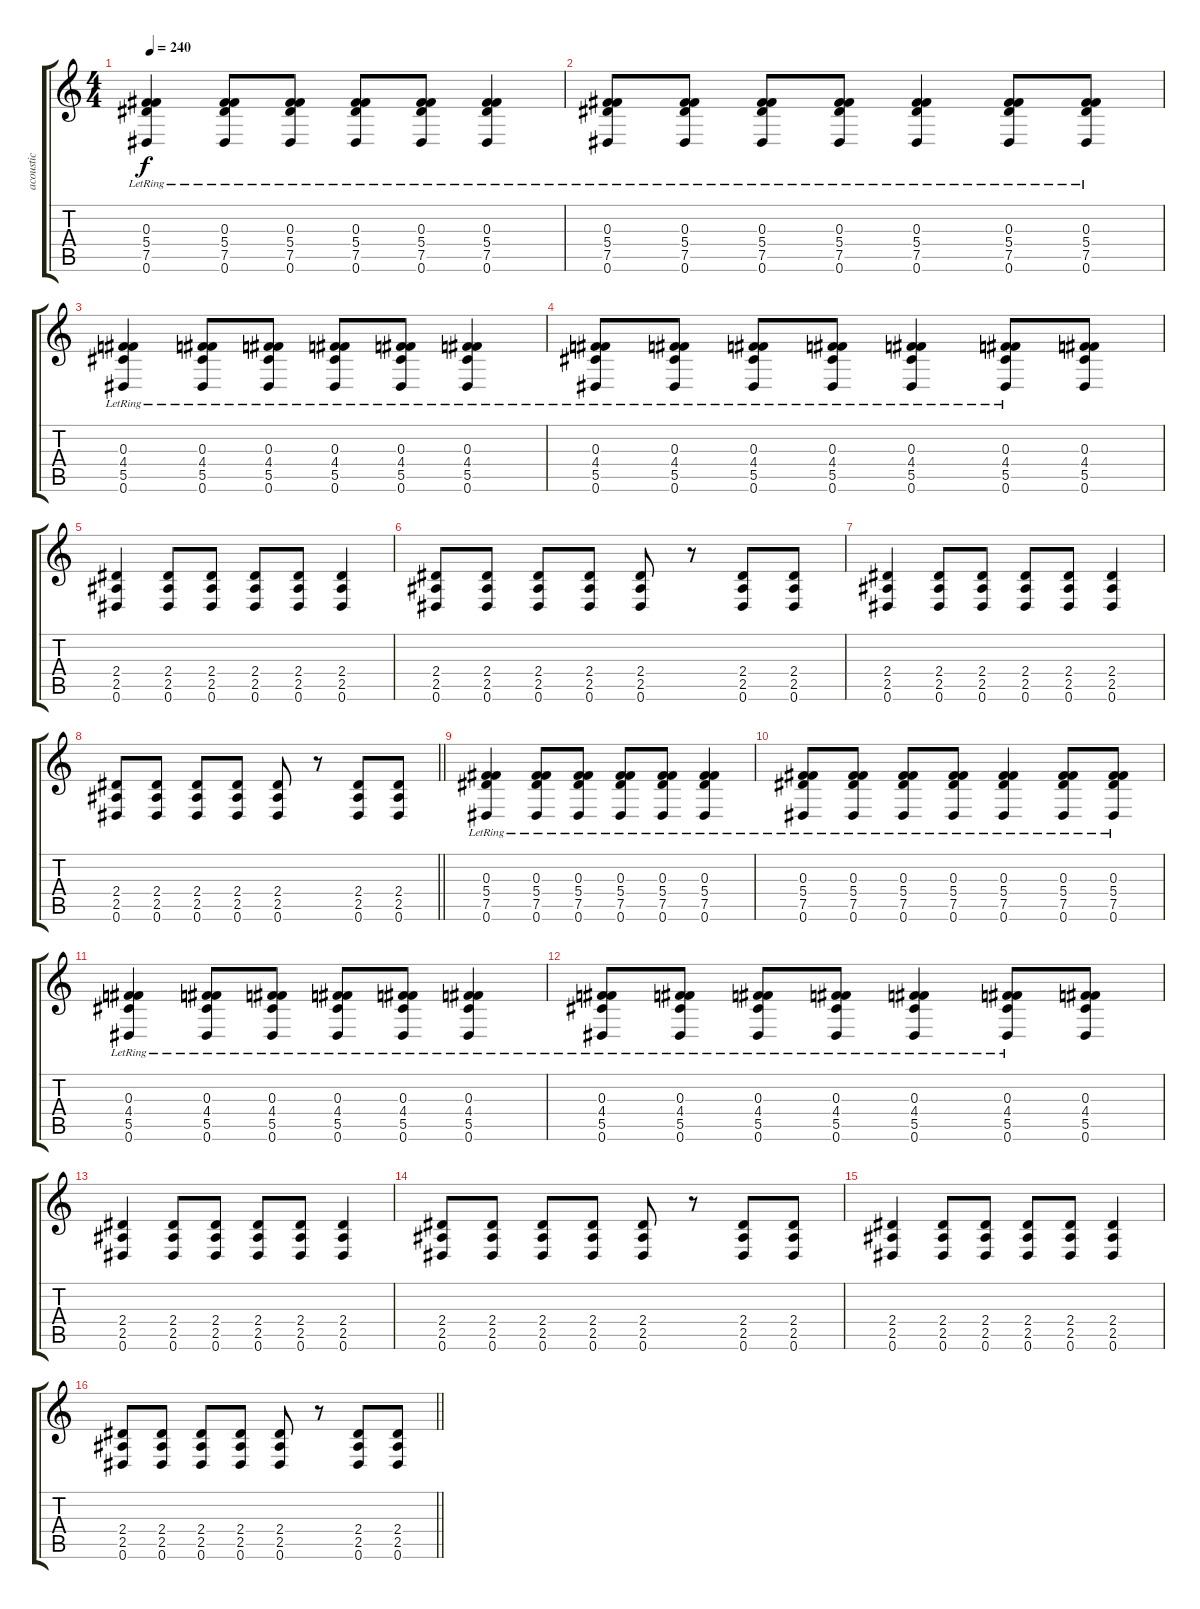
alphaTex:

\track ("acoustic" "acoustic") {instrument acousticguitarsteel}
\staff {score tabs}
\tuning (Eb4 Bb3 Gb3 Db3 Ab2 Eb2) {hide}
\ts (4 4)
\tempo 240
\clef g2
\ks c
(0.3{lr} 5.4 7.5 0.6{lr}).4{dy f} (0.3{lr} 5.4 7.5 0.6{lr}).8 (0.3{lr} 5.4 7.5 0.6{lr}).8 (0.3{lr} 5.4 7.5 0.6{lr}).8 (0.3{lr} 5.4 7.5 0.6{lr}).8 (0.3{lr} 5.4 7.5 0.6{lr}).4 |
(0.3{lr} 5.4 7.5 0.6{lr}).8 (0.3{lr} 5.4 7.5 0.6{lr}).8 (0.3{lr} 5.4 7.5 0.6{lr}).8 (0.3{lr} 5.4 7.5 0.6{lr}).8 (0.3{lr} 5.4 7.5 0.6{lr}).4 (0.3{lr} 5.4 7.5 0.6{lr}).8 (0.3{lr} 5.4 7.5 0.6{lr}).8 |
(0.3{lr} 4.4 5.5 0.6{lr}).4 (0.3{lr} 4.4 5.5 0.6{lr}).8 (0.3{lr} 4.4 5.5 0.6{lr}).8 (0.3{lr} 4.4 5.5 0.6{lr}).8 (0.3{lr} 4.4 5.5 0.6{lr}).8 (0.3{lr} 4.4 5.5 0.6{lr}).4 |
(0.3{lr} 4.4 5.5 0.6{lr}).8 (0.3{lr} 4.4 5.5 0.6{lr}).8 (0.3{lr} 4.4 5.5 0.6{lr}).8 (0.3{lr} 4.4 5.5 0.6{lr}).8 (0.3{lr} 4.4 5.5 0.6{lr}).4 (0.3{lr} 4.4{lr} 5.5{lr} 0.6{lr}).8 (0.3 4.4 5.5 0.6).8 |
(2.4 2.5 0.6).4 (2.4 2.5 0.6).8 (2.4 2.5 0.6).8 (2.4 2.5 0.6).8 (2.4 2.5 0.6).8 (2.4 2.5 0.6).4 |
(2.4 2.5 0.6).8 (2.4 2.5 0.6).8 (2.4 2.5 0.6).8 (2.4 2.5 0.6).8 (2.4 2.5 0.6).8 r.8 (2.4 2.5 0.6).8 (2.4 2.5 0.6).8 |
(2.4 2.5 0.6).4 (2.4 2.5 0.6).8 (2.4 2.5 0.6).8 (2.4 2.5 0.6).8 (2.4 2.5 0.6).8 (2.4 2.5 0.6).4 |
\barLineRight lightlight
(2.4 2.5 0.6).8 (2.4 2.5 0.6).8 (2.4 2.5 0.6).8 (2.4 2.5 0.6).8 (2.4 2.5 0.6).8 r.8 (2.4 2.5 0.6).8 (2.4 2.5 0.6).8 |
(0.3{lr} 5.4 7.5 0.6{lr}).4 (0.3{lr} 5.4 7.5 0.6{lr}).8 (0.3{lr} 5.4 7.5 0.6{lr}).8 (0.3{lr} 5.4 7.5 0.6{lr}).8 (0.3{lr} 5.4 7.5 0.6{lr}).8 (0.3{lr} 5.4 7.5 0.6{lr}).4 |
(0.3{lr} 5.4 7.5 0.6{lr}).8 (0.3{lr} 5.4 7.5 0.6{lr}).8 (0.3{lr} 5.4 7.5 0.6{lr}).8 (0.3{lr} 5.4 7.5 0.6{lr}).8 (0.3{lr} 5.4 7.5 0.6{lr}).4 (0.3{lr} 5.4 7.5 0.6{lr}).8 (0.3{lr} 5.4 7.5 0.6{lr}).8 |
(0.3{lr} 4.4 5.5 0.6{lr}).4 (0.3{lr} 4.4 5.5 0.6{lr}).8 (0.3{lr} 4.4 5.5 0.6{lr}).8 (0.3{lr} 4.4 5.5 0.6{lr}).8 (0.3{lr} 4.4 5.5 0.6{lr}).8 (0.3{lr} 4.4 5.5 0.6{lr}).4 |
(0.3{lr} 4.4 5.5 0.6{lr}).8 (0.3{lr} 4.4 5.5 0.6{lr}).8 (0.3{lr} 4.4 5.5 0.6{lr}).8 (0.3{lr} 4.4 5.5 0.6{lr}).8 (0.3{lr} 4.4 5.5 0.6{lr}).4 (0.3{lr} 4.4{lr} 5.5{lr} 0.6{lr}).8 (0.3 4.4 5.5 0.6).8 |
(2.4 2.5 0.6).4 (2.4 2.5 0.6).8 (2.4 2.5 0.6).8 (2.4 2.5 0.6).8 (2.4 2.5 0.6).8 (2.4 2.5 0.6).4 |
(2.4 2.5 0.6).8 (2.4 2.5 0.6).8 (2.4 2.5 0.6).8 (2.4 2.5 0.6).8 (2.4 2.5 0.6).8 r.8 (2.4 2.5 0.6).8 (2.4 2.5 0.6).8 |
(2.4 2.5 0.6).4 (2.4 2.5 0.6).8 (2.4 2.5 0.6).8 (2.4 2.5 0.6).8 (2.4 2.5 0.6).8 (2.4 2.5 0.6).4 |
\barLineRight lightlight
(2.4 2.5 0.6).8 (2.4 2.5 0.6).8 (2.4 2.5 0.6).8 (2.4 2.5 0.6).8 (2.4 2.5 0.6).8 r.8 (2.4 2.5 0.6).8 (2.4 2.5 0.6).8
